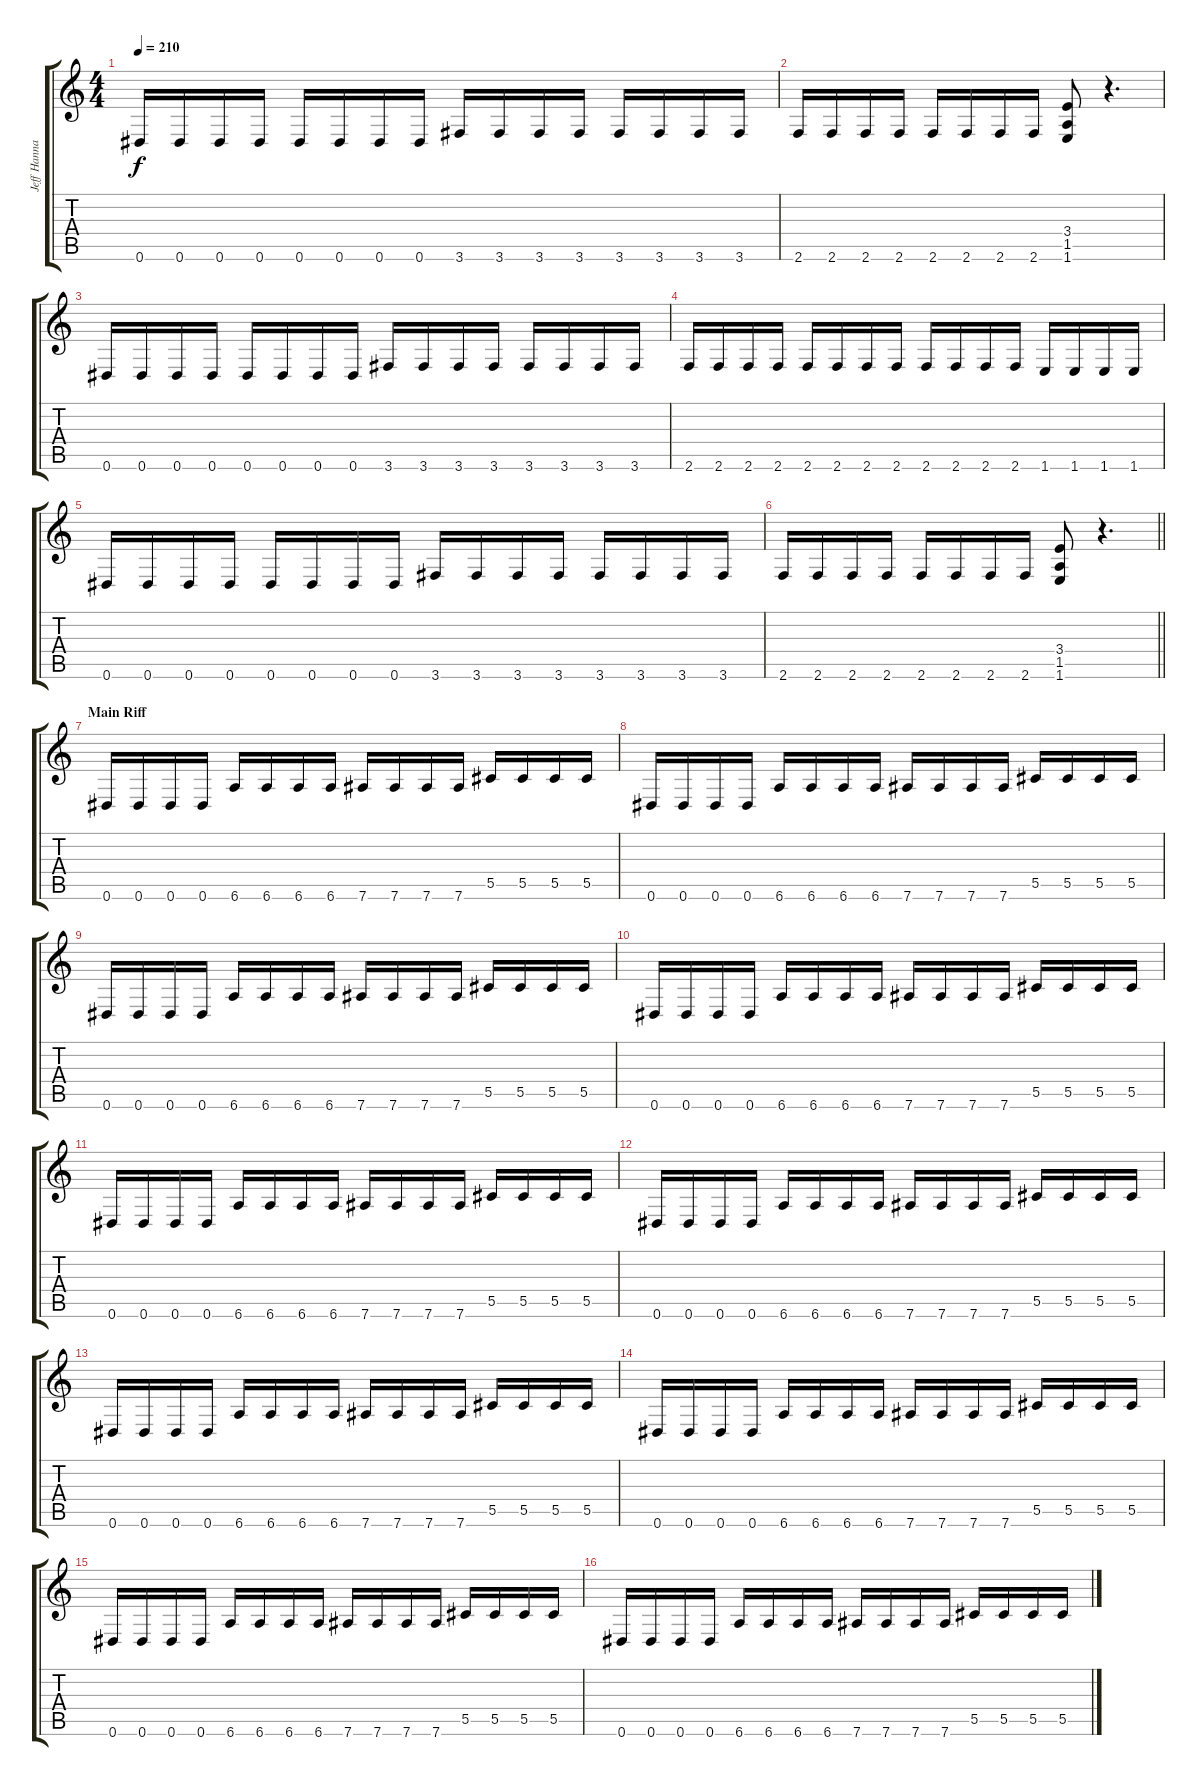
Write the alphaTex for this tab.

\track ("Jeff Hannamen" "Jeff Hanna") {instrument distortionguitar}
\staff {score tabs}
\tuning (Eb4 Bb3 Gb3 Db3 Ab2 Eb2) {hide}
\ts (4 4)
\tempo 210
\clef g2
\ks c
0.6.16{dy f} 0.6.16 0.6.16 0.6.16 0.6.16 0.6.16 0.6.16 0.6.16 3.6.16 3.6.16 3.6.16 3.6.16 3.6.16 3.6.16 3.6.16 3.6.16 |
2.6.16 2.6.16 2.6.16 2.6.16 2.6.16 2.6.16 2.6.16 2.6.16 (3.4 1.5 1.6).8 r.4{d} |
0.6.16 0.6.16 0.6.16 0.6.16 0.6.16 0.6.16 0.6.16 0.6.16 3.6.16 3.6.16 3.6.16 3.6.16 3.6.16 3.6.16 3.6.16 3.6.16 |
2.6.16 2.6.16 2.6.16 2.6.16 2.6.16 2.6.16 2.6.16 2.6.16 2.6.16 2.6.16 2.6.16 2.6.16 1.6.16 1.6.16 1.6.16 1.6.16 |
0.6.16 0.6.16 0.6.16 0.6.16 0.6.16 0.6.16 0.6.16 0.6.16 3.6.16 3.6.16 3.6.16 3.6.16 3.6.16 3.6.16 3.6.16 3.6.16 |
\barLineRight lightlight
2.6.16 2.6.16 2.6.16 2.6.16 2.6.16 2.6.16 2.6.16 2.6.16 (3.4 1.5 1.6).8 r.4{d} |
\section ("" "Main Riff")
0.6.16 0.6.16 0.6.16 0.6.16 6.6.16 6.6.16 6.6.16 6.6.16 7.6.16 7.6.16 7.6.16 7.6.16 5.5.16 5.5.16 5.5.16 5.5.16 |
0.6.16 0.6.16 0.6.16 0.6.16 6.6.16 6.6.16 6.6.16 6.6.16 7.6.16 7.6.16 7.6.16 7.6.16 5.5.16 5.5.16 5.5.16 5.5.16 |
0.6.16 0.6.16 0.6.16 0.6.16 6.6.16 6.6.16 6.6.16 6.6.16 7.6.16 7.6.16 7.6.16 7.6.16 5.5.16 5.5.16 5.5.16 5.5.16 |
0.6.16 0.6.16 0.6.16 0.6.16 6.6.16 6.6.16 6.6.16 6.6.16 7.6.16 7.6.16 7.6.16 7.6.16 5.5.16 5.5.16 5.5.16 5.5.16 |
0.6.16 0.6.16 0.6.16 0.6.16 6.6.16 6.6.16 6.6.16 6.6.16 7.6.16 7.6.16 7.6.16 7.6.16 5.5.16 5.5.16 5.5.16 5.5.16 |
0.6.16 0.6.16 0.6.16 0.6.16 6.6.16 6.6.16 6.6.16 6.6.16 7.6.16 7.6.16 7.6.16 7.6.16 5.5.16 5.5.16 5.5.16 5.5.16 |
0.6.16 0.6.16 0.6.16 0.6.16 6.6.16 6.6.16 6.6.16 6.6.16 7.6.16 7.6.16 7.6.16 7.6.16 5.5.16 5.5.16 5.5.16 5.5.16 |
0.6.16 0.6.16 0.6.16 0.6.16 6.6.16 6.6.16 6.6.16 6.6.16 7.6.16 7.6.16 7.6.16 7.6.16 5.5.16 5.5.16 5.5.16 5.5.16 |
0.6.16 0.6.16 0.6.16 0.6.16 6.6.16 6.6.16 6.6.16 6.6.16 7.6.16 7.6.16 7.6.16 7.6.16 5.5.16 5.5.16 5.5.16 5.5.16 |
0.6.16 0.6.16 0.6.16 0.6.16 6.6.16 6.6.16 6.6.16 6.6.16 7.6.16 7.6.16 7.6.16 7.6.16 5.5.16 5.5.16 5.5.16 5.5.16
